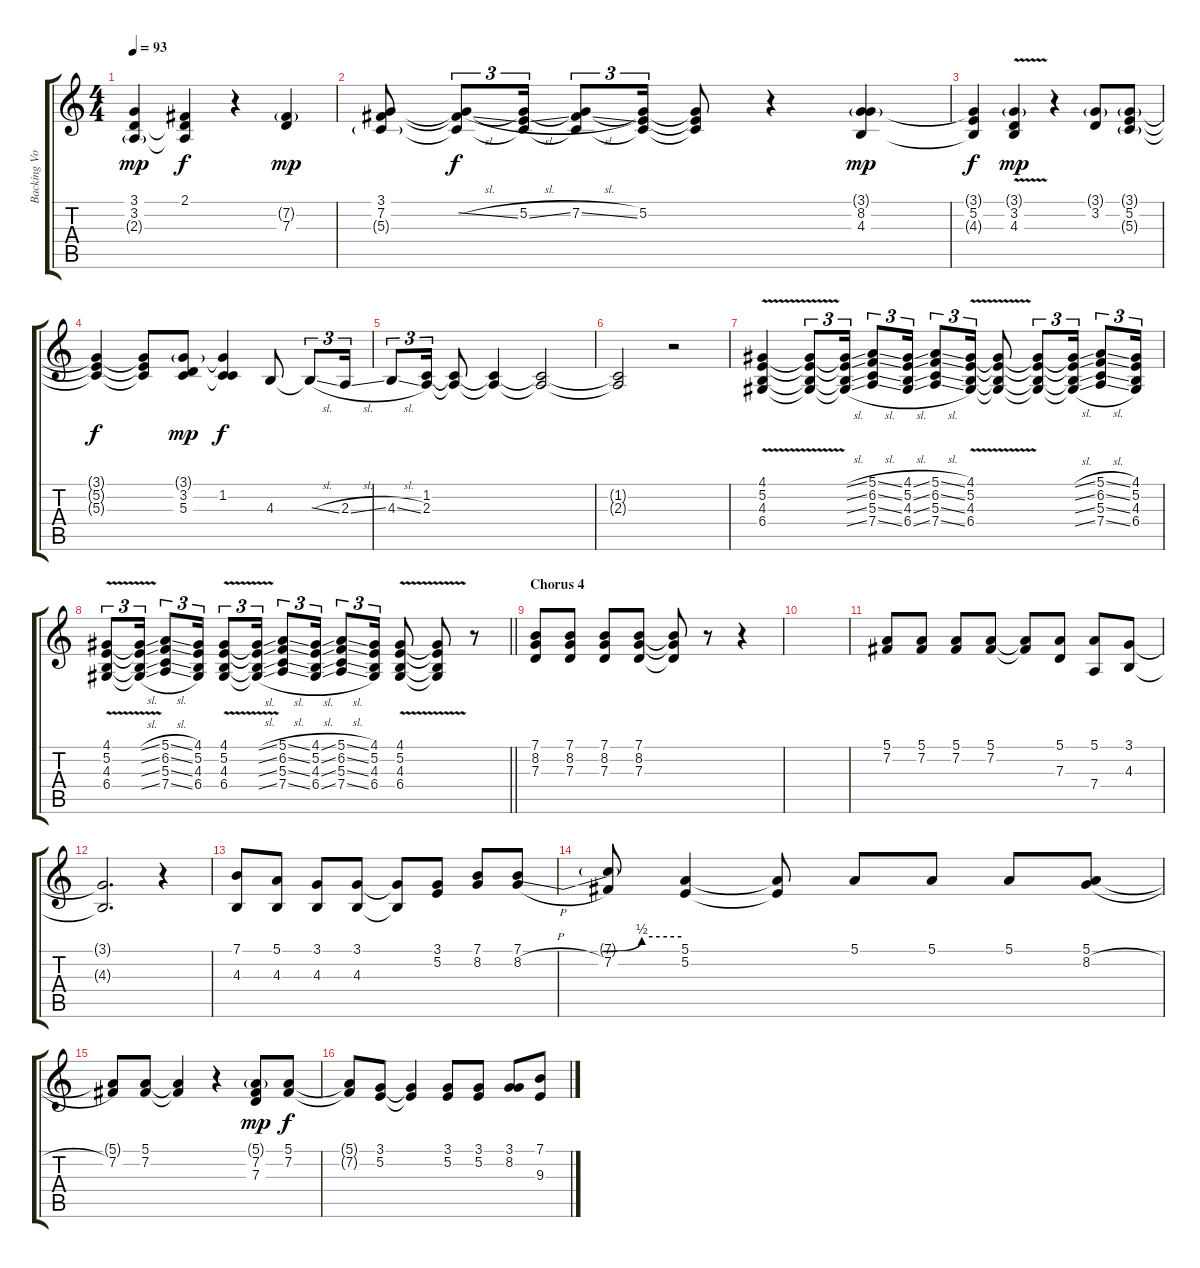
\track ("Backing Vocals 1" "Backing Vo") {instrument choiraahs}
\staff {score tabs}
\tuning (E4 B3 G3 D3 A2 E2) {hide}
\ts (4 4)
\tempo 93
\clef g2
\ks c
(3.1 3.2 2.3{g}).4{dy mp} (2.1 3.2{t} 2.3{t}).4{dy f} r.4 (7.2{g} 7.3).4{dy mp} |
(3.1 7.2 5.3{g}).8 (3.1{t} 7.2{sl t} 5.3{t}).8{tu (3 2) dy f} (3.1{t} 5.2{sl} 5.3{t}).16{tu (3 2)} (3.1{t} 7.2{sl} 5.3{t}).8{tu (3 2)} (3.1{t} 5.2 5.3{t}).16{tu (3 2)} (3.1{t} 5.2{t} 5.3{t}).8 r.4 (3.1{g} 8.2 4.3).4{dy mp} |
(3.1{t} 5.2 4.3{t}).4{dy f} (3.1{g} 3.2{v} 4.3).4{dy mp} r.4 (3.1{g} 3.2).8 (3.1{g} 5.2 5.3{g}).8 |
(3.1{t} 5.2{t} 5.3{t}).4{dy f} (3.1{t} 5.2{t} 5.3{t}).8 (3.1{g} 3.2 5.3).8{dy mp} (3.1{t} 1.2 5.3{t}).4{dy f} 4.3.8 4.3{sl t}.8{tu (3 2)} 2.3{sl}.16{tu (3 2)} |
4.3{sl}.8{tu (3 2)} (1.2 2.3).16{tu (3 2)} (1.2{t} 2.3{t}).8 (1.2{t} 2.3{t}).4 (1.2{t} 2.3{t}).2 |
(1.2{t} 2.3{t}).2 r.2 |
(4.1 5.2{v} 4.3 6.4{v}).4 (4.1{t} 5.2{t} 4.3{t} 6.4{t}).8{tu (3 2)} (4.1{sl t} 5.2{sl t} 4.3{sl t} 6.4{sl t}).16{tu (3 2)} (5.1{sl} 6.2{sl} 5.3{sl} 7.4{sl}).8{tu (3 2)} (4.1{sl} 5.2{sl} 4.3{sl} 6.4{sl}).16{tu (3 2)} (5.1{sl} 6.2{sl} 5.3{sl} 7.4{sl}).8{tu (3 2)} (4.1{v} 5.2{v} 4.3{v} 6.4{v}).16{tu (3 2)} (4.1{t} 5.2{t} 4.3{t} 6.4{t}).8 (4.1{t} 5.2{t} 4.3{t} 6.4{t}).8{tu (3 2)} (4.1{sl t} 5.2{sl t} 4.3{sl t} 6.4{sl t}).16{tu (3 2)} (5.1{sl} 6.2{sl} 5.3{sl} 7.4{sl}).8{tu (3 2)} (4.1 5.2 4.3 6.4).16{tu (3 2)} |
\barLineRight lightlight
(4.1{v} 5.2{v} 4.3{v} 6.4{v}).8{tu (3 2)} (4.1{sl t} 5.2{sl t} 4.3{sl t} 6.4{sl t}).16{tu (3 2)} (5.1{sl} 6.2{sl} 5.3{sl} 7.4{sl}).8{tu (3 2)} (4.1 5.2 4.3 6.4).16{tu (3 2)} (4.1{v} 5.2{v} 4.3{v} 6.4{v}).8{tu (3 2)} (4.1{sl t} 5.2{sl t} 4.3{sl t} 6.4{sl t}).16{tu (3 2)} (5.1{sl} 6.2{sl} 5.3{sl} 7.4{sl}).8{tu (3 2)} (4.1{sl} 5.2{sl} 4.3{sl} 6.4{sl}).16{tu (3 2)} (5.1{sl} 6.2{sl} 5.3{sl} 7.4{sl}).8{tu (3 2)} (4.1 5.2 4.3 6.4).16{tu (3 2)} (4.1{v} 5.2{v} 4.3{v} 6.4{v}).8 (4.1{t} 5.2{t} 4.3{t} 6.4{t}).8 r.8 |
\section ("" "Chorus 4")
(7.1 8.2 7.3).8 (7.1 8.2 7.3).8 (7.1 8.2 7.3).8 (7.1 8.2 7.3).8 (7.1{t} 8.2{t} 7.3{t}).8 r.8 r.4 |
|
(5.1 7.2).8 (5.1 7.2).8 (5.1 7.2).8 (5.1 7.2).8 (5.1{t} 7.2{t}).8 (5.1 7.3).8 (5.1 7.4).8 (3.1 4.3).8 |
(3.1{t} 4.3{t}).2{d} r.4 |
(7.1 4.3).8 (5.1 4.3).8 (3.1 4.3).8 (3.1 4.3).8 (3.1{t} 4.3{t}).8 (3.1 5.2).8 (7.1 8.2).8 (7.1{be (custom 0 0 30 0 45 2 60 2)} 8.2{h}).8 |
(7.1{t} 7.2).8 (5.1 5.2).4 (5.1{t} 5.2{t}).8 5.1.8 5.1.8 5.1.8 (5.1 8.2{h}).8 |
(5.1{t} 7.2).8 (5.1 7.2).8 (5.1{t} 7.2{t}).4 r.4 (5.1{g} 7.2 7.3).8{dy mp} (5.1 7.2).8{dy f} |
(5.1{t} 7.2{t}).8 (3.1 5.2).8 (3.1{t} 5.2{t}).4 (3.1 5.2).8 (3.1 5.2).8 (3.1 8.2).8 (7.1 9.3{h}).8
